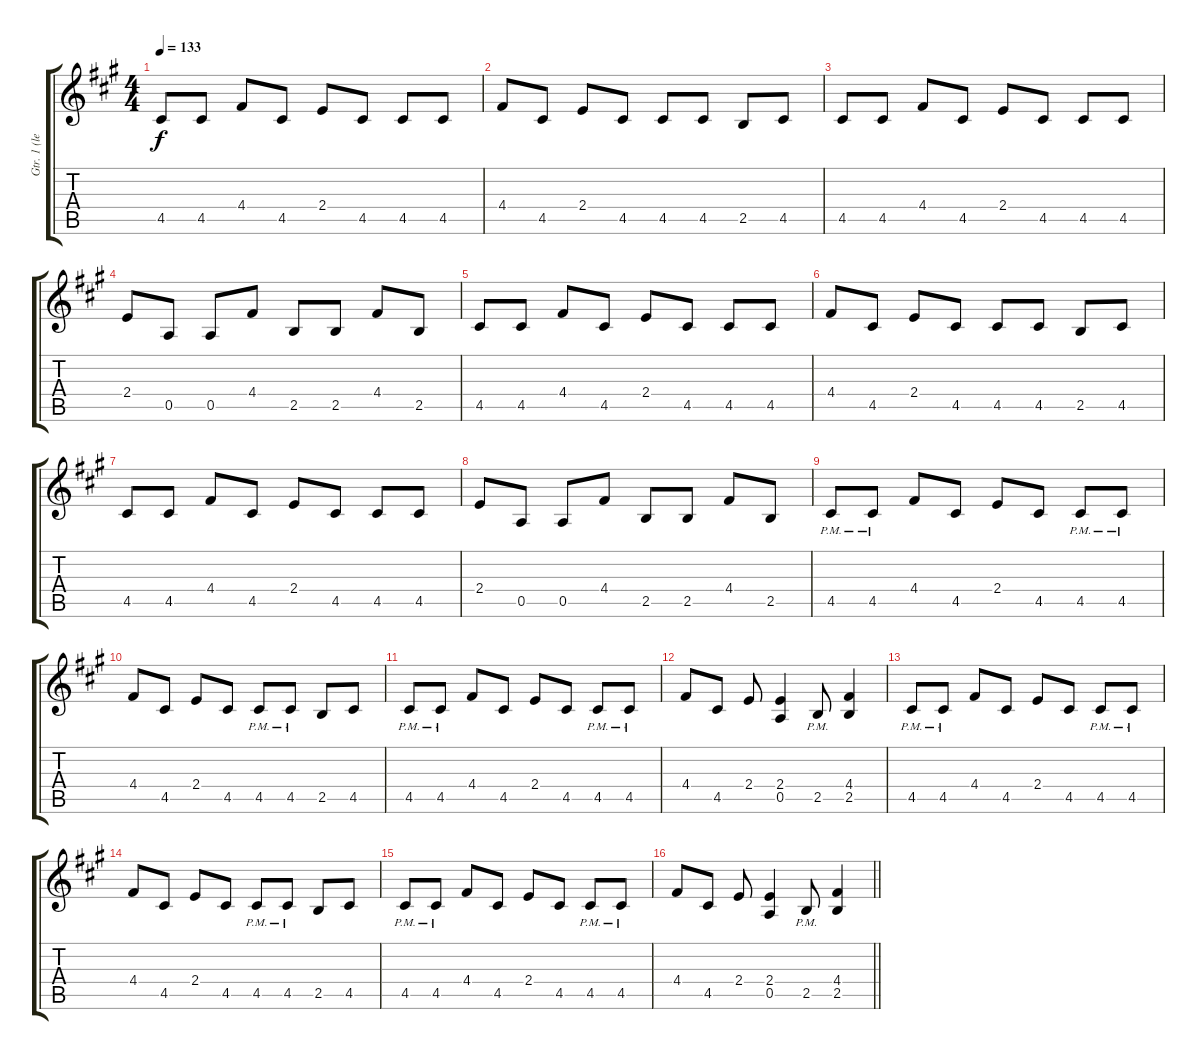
\track ("Gtr. 1 (left)" "Gtr. 1 (le") {instrument overdrivenguitar}
\staff {score tabs}
\tuning (E4 B3 G3 D3 A2 E2) {hide}
\ts (4 4)
\tempo 133
\clef g2
\ks a
4.5.8{dy f} 4.5.8 4.4.8 4.5.8 2.4.8 4.5.8 4.5.8 4.5.8 |
4.4.8 4.5.8 2.4.8 4.5.8 4.5.8 4.5.8 2.5.8 4.5.8 |
4.5.8 4.5.8 4.4.8 4.5.8 2.4.8 4.5.8 4.5.8 4.5.8 |
2.4.8 0.5.8 0.5.8 4.4.8 2.5.8 2.5.8 4.4.8 2.5.8 |
4.5.8 4.5.8 4.4.8 4.5.8 2.4.8 4.5.8 4.5.8 4.5.8 |
4.4.8 4.5.8 2.4.8 4.5.8 4.5.8 4.5.8 2.5.8 4.5.8 |
4.5.8 4.5.8 4.4.8 4.5.8 2.4.8 4.5.8 4.5.8 4.5.8 |
2.4.8 0.5.8 0.5.8 4.4.8 2.5.8 2.5.8 4.4.8 2.5.8 |
4.5{pm}.8 4.5{pm}.8 4.4.8 4.5.8 2.4.8 4.5.8 4.5{pm}.8 4.5{pm}.8 |
4.4.8 4.5.8 2.4.8 4.5.8 4.5{pm}.8 4.5{pm}.8 2.5.8 4.5.8 |
4.5{pm}.8 4.5{pm}.8 4.4.8 4.5.8 2.4.8 4.5.8 4.5{pm}.8 4.5{pm}.8 |
4.4.8 4.5.8 2.4.8 (2.4 0.5).4 2.5{pm}.8 (4.4 2.5).4 |
4.5{pm}.8 4.5{pm}.8 4.4.8 4.5.8 2.4.8 4.5.8 4.5{pm}.8 4.5{pm}.8 |
4.4.8 4.5.8 2.4.8 4.5.8 4.5{pm}.8 4.5{pm}.8 2.5.8 4.5.8 |
4.5{pm}.8 4.5{pm}.8 4.4.8 4.5.8 2.4.8 4.5.8 4.5{pm}.8 4.5{pm}.8 |
\barLineRight lightlight
4.4.8 4.5.8 2.4.8 (2.4 0.5).4 2.5{pm}.8 (4.4 2.5).4
